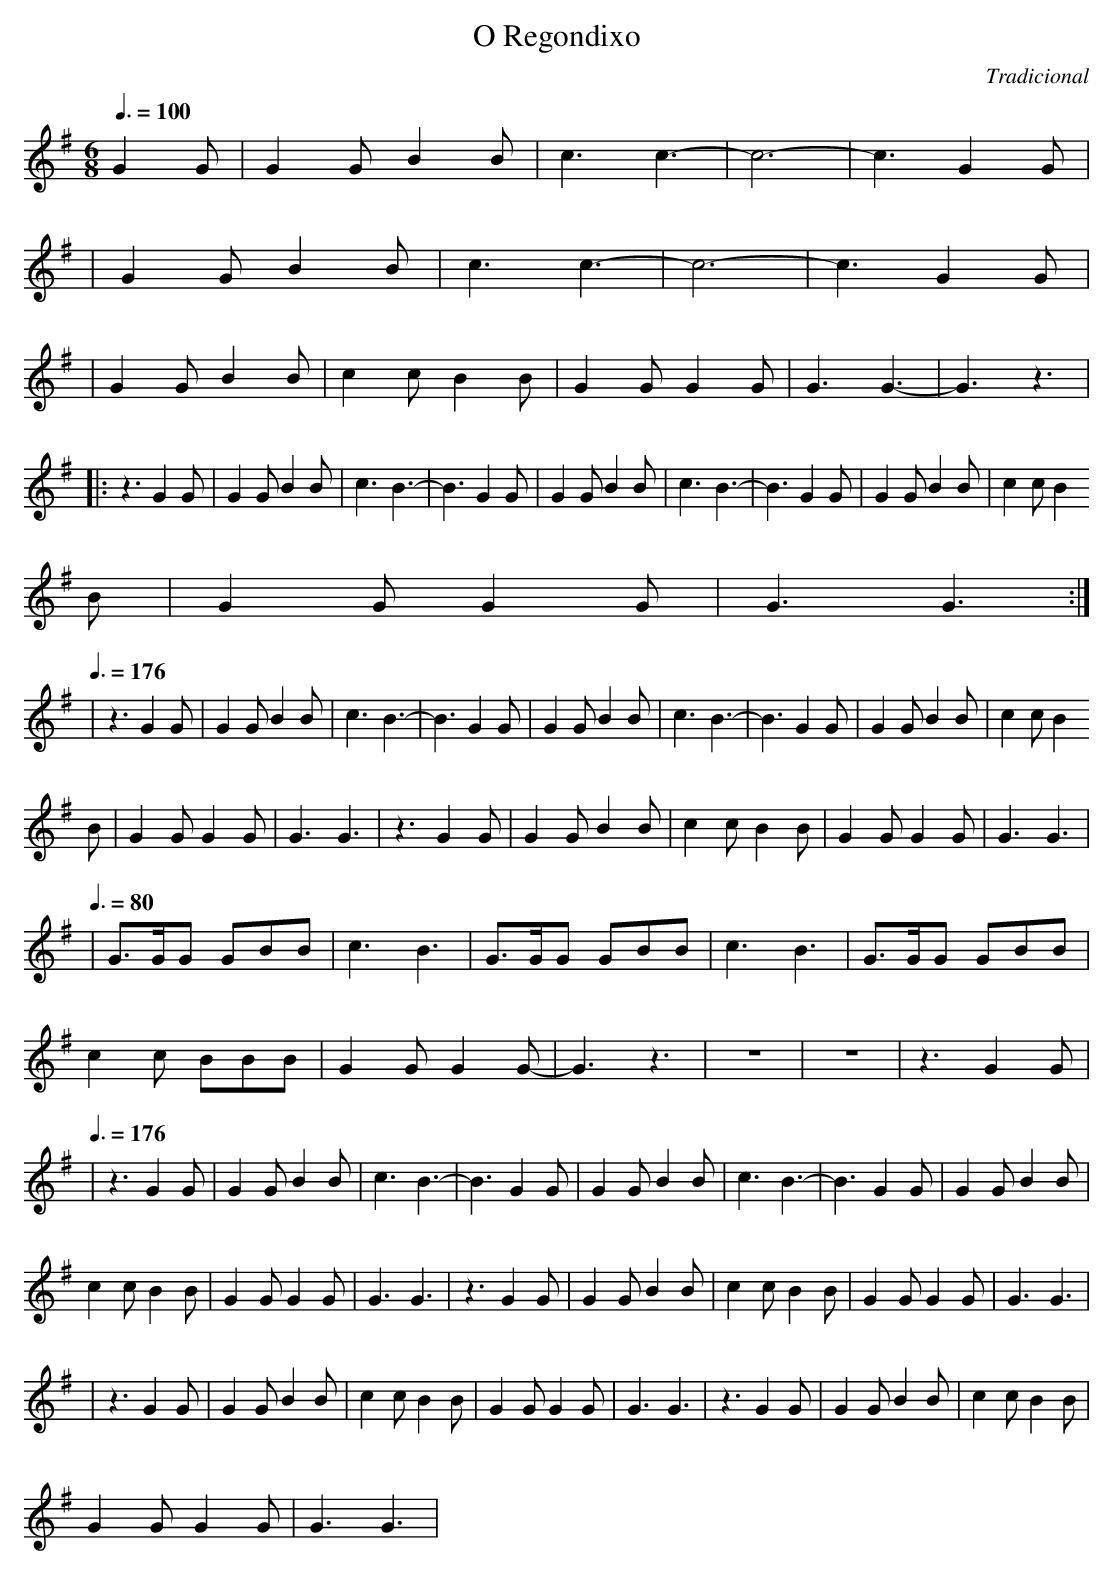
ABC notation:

X:1
T:O Regondixo
C:Tradicional
M:6/8
L:1/8
Q:3/8=100
K:G
G2 G|G2 G B2 B|c3 c3-|c6-|c3 G2 G|
|G2 G B2 B|c3 c3-|c6-|c3 G2 G|
|G2 G B2 B|c2 c B2 B|G2 G G2 G|G3 G3-|G3 z3|
|: z3 G2 G|G2 G B2 B|c3 B3-|B3 G2 G|G2 G B2 B|c3 B3-|B3 G2 G|G2 G B2 B|c2 c B2
B|G2 G G2 G|G3 G3 :|
Q:3/8=176
|z3 G2 G|G2 G B2 B|c3 B3-|B3 G2 G|G2 G B2 B|c3 B3-|B3 G2 G|G2 G B2 B|c2 c B2
B|G2 G G2 G|G3 G3|z3 G2 G|G2 G B2 B|c2 c B2 B|G2 G G2 G|G3 G3|
Q:3/8=80
|G3/2G/G GBB|c3 B3|G3/2G/G GBB|c3 B3|G3/2G/G GBB|
c2 c BBB|G2 G G2 G-|G3 z3|z6|z6|z3 G2 G|
Q:3/8=176
|z3 G2 G|G2 G B2 B|c3 B3-|B3 G2 G|G2 G B2 B|c3 B3-|B3 G2 G|G2 G B2 B|
c2 c B2 B|G2 G G2 G|G3 G3|z3 G2 G|G2 G B2 B|c2 c B2 B|G2 G G2 G|G3 G3|
|z3 G2 G|G2 G B2 B|c2 c B2 B|G2 G G2 G|G3 G3|z3 G2 G|G2 G B2 B|c2 c B2 B|
G2 G G2 G|G3 G3|
